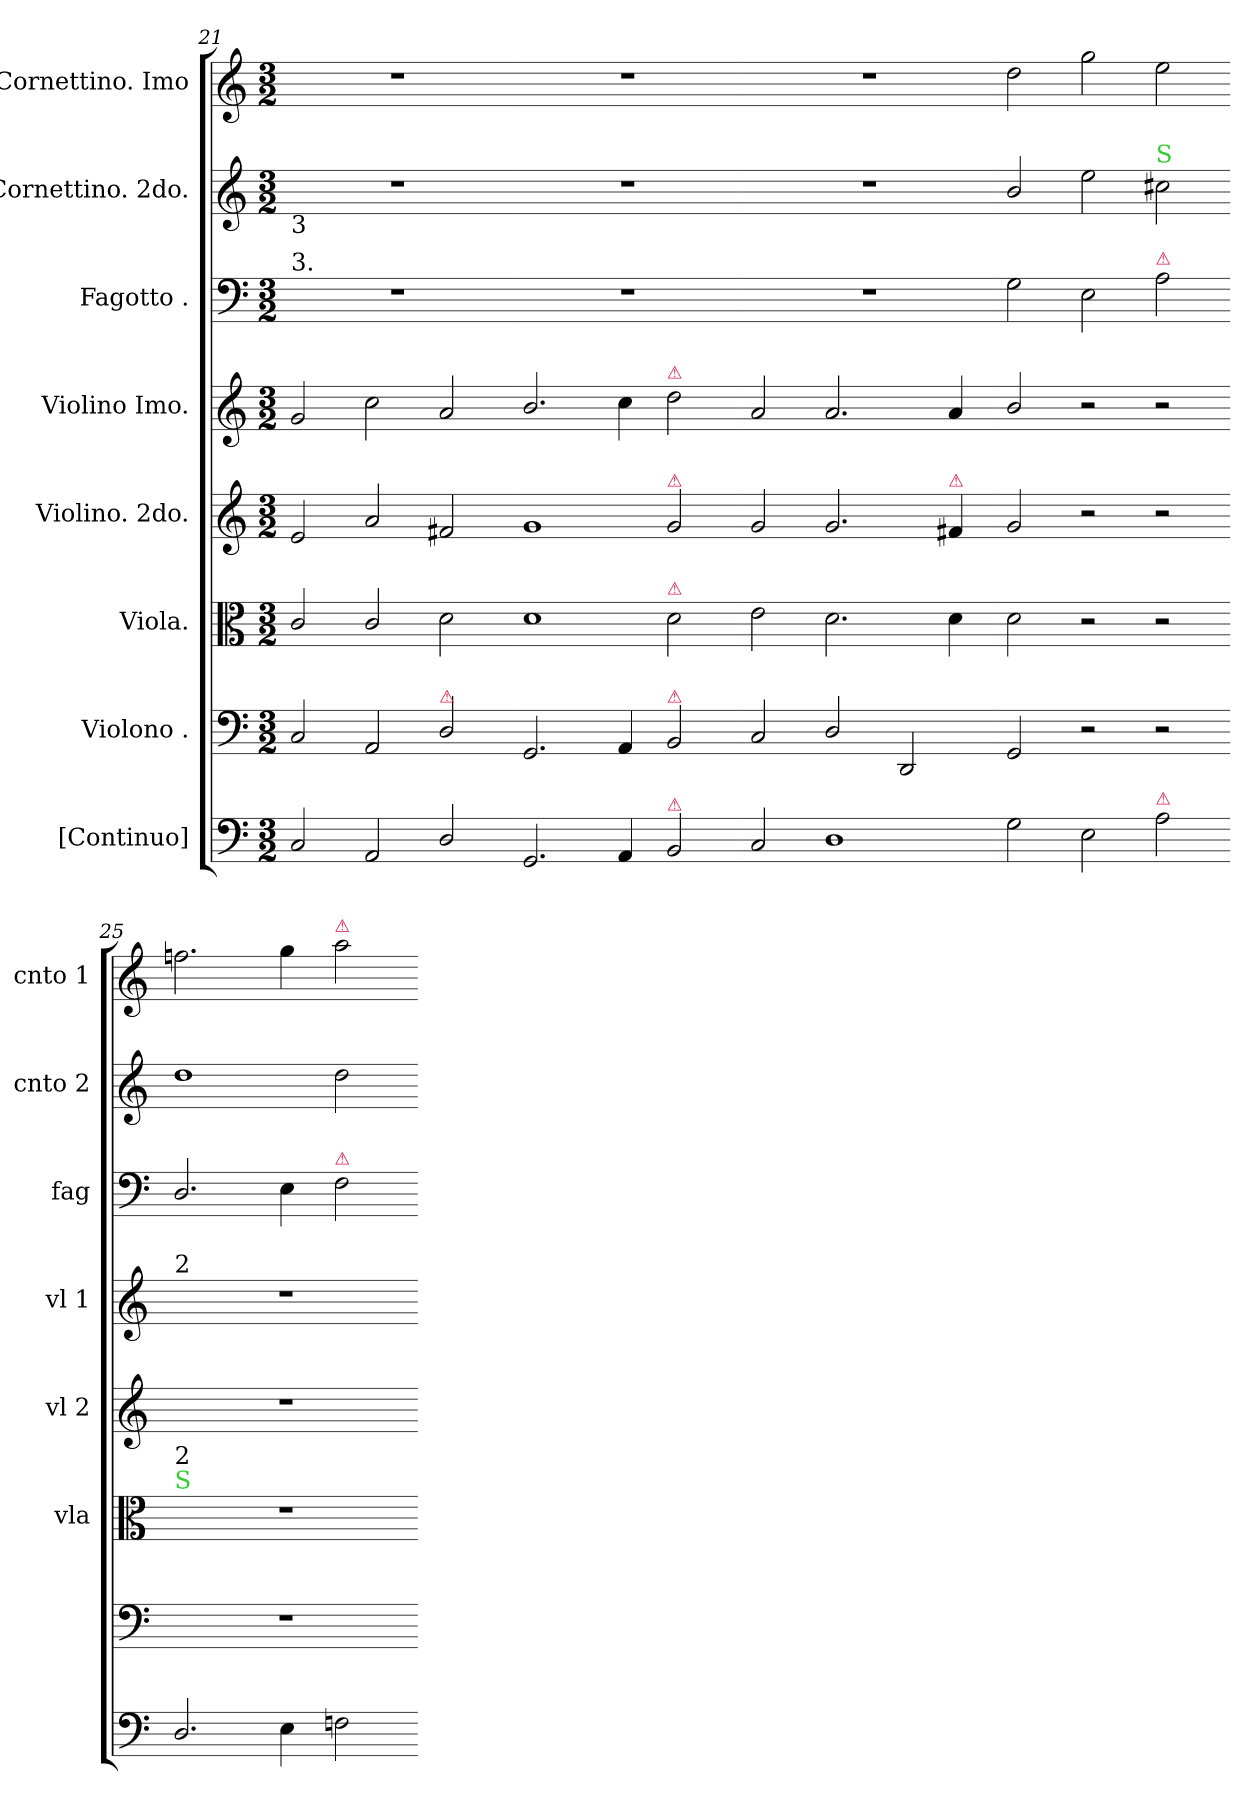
**kern	**kern	**kern	**kern	**kern	**kern	**kern	**kern
*part8	*part7	*part6	*part5	*part4	*part3	*part2	*part1
*staff8	*staff7	*staff6	*staff5	*staff4	*staff3	*staff2	*staff1
*I"[Continuo]	*I"Violono .	*I"Viola.	*I"Violino. 2do.	*I"Violino Imo.	*I"Fagotto .	*I"Cornettino. 2do.	*I"Cornettino. Imo
*	*	*I'vla	*I'vl 2	*I'vl 1	*I'fag	*I'cnto 2	*I'cnto 1
*clefF4	*clefF4	*clefC3	*clefG2	*clefG2	*clefF4	*clefG2	*clefG2
*k[]	*k[]	*k[]	*k[]	*k[]	*k[]	*k[]	*k[]
*C:	*C:	*C:	*C:	*C:	*C:	*C:	*C:
*M3/2	*M3/2	*M3/2	*M3/2	*M3/2	*M3/2	*M3/2	*M3/2
=21	=21	=21	=21	=21	=21	=21	=21
!	!	!	!	!	!	!LO:TX:b:t=3	!
!	!	!	!	!	!LO:TX:a:t=3.	!	!
2C/	2C/	2c/	2e/	2g/	1.r	1.r	1.r
2AA/	2AA/	2c/	2a/	2cc\	.	.	.
!	!LO:TX:a:color=crimson:t=⚠	!	!	!	!	!	!
2D/	2D/	2d\	2f#X/	2a/	.	.	.
=22-	=22-	=22-	=22-	=22-	=22-	=22-	=22-
2.GG/	2.GG/	1d	1g	2.b/	1.r	1.r	1.r
4AA/	4AA/	.	.	4cc\	.	.	.
!	!	!	!	!LO:TX:a:color=crimson:t=⚠	!	!	!
!	!	!	!LO:TX:a:color=crimson:t=⚠	!	!	!	!
!	!	!LO:TX:a:color=crimson:t=⚠	!	!	!	!	!
!	!LO:TX:a:color=crimson:t=⚠	!	!	!	!	!	!
!LO:TX:a:color=crimson:t=⚠	!	!	!	!	!	!	!
2BB/	2BB/	2d\	2g/	2dd\	.	.	.
=23-	=23-	=23-	=23-	=23-	=23-	=23-	=23-
2C/	2C/	2e\	2g/	2a/	1.r	1.r	1.r
1D	2D/	2.d\	2.g/	2.a/	.	.	.
.	2DD/	.	.	.	.	.	.
!	!	!	!LO:TX:a:color=crimson:t=⚠	!	!	!	!
.	.	4d\	4f#X/	4a/	.	.	.
=24-	=24-	=24-	=24-	=24-	=24-	=24-	=24-
2G\	2GG/	2d\	2g/	2b/	2G\	2b/	2dd\
2E\	2r	2r	2r	2r	2E\	2ee\	2gg\
!	!	!	!	!	!	!LO:TX:a:color=limegreen:t=S	!
!	!	!	!	!	!LO:TX:a:color=crimson:t=⚠	!	!
!LO:TX:a:color=crimson:t=⚠	!	!	!	!	!	!	!
2A\	2r	2r	2r	2r	2A\	2cc#X\	2ee\
=25-	=25-	=25-	=25-	=25-	=25-	=25-	=25-
!	!	!	!	!LO:TX:a:t=2	!	!	!
!	!	!LO:TX:a:color=limegreen:t=S	!	!	!	!	!
!	!	!LO:TX:a:t=2	!	!	!	!	!
2.D/	1.r	1.r	1.r	1.r	2.D/	1dd	2.ffn\
4E\	.	.	.	.	4E\	.	4gg\
!	!	!	!	!	!	!	!LO:TX:a:color=crimson:t=⚠
!	!	!	!	!	!LO:TX:a:color=crimson:t=⚠	!	!
2Fn\	.	.	.	.	2F\	2dd\	2aa\
=-	=-	=-	=-	=-	=-	=-	=-
*-	*-	*-	*-	*-	*-	*-	*-
